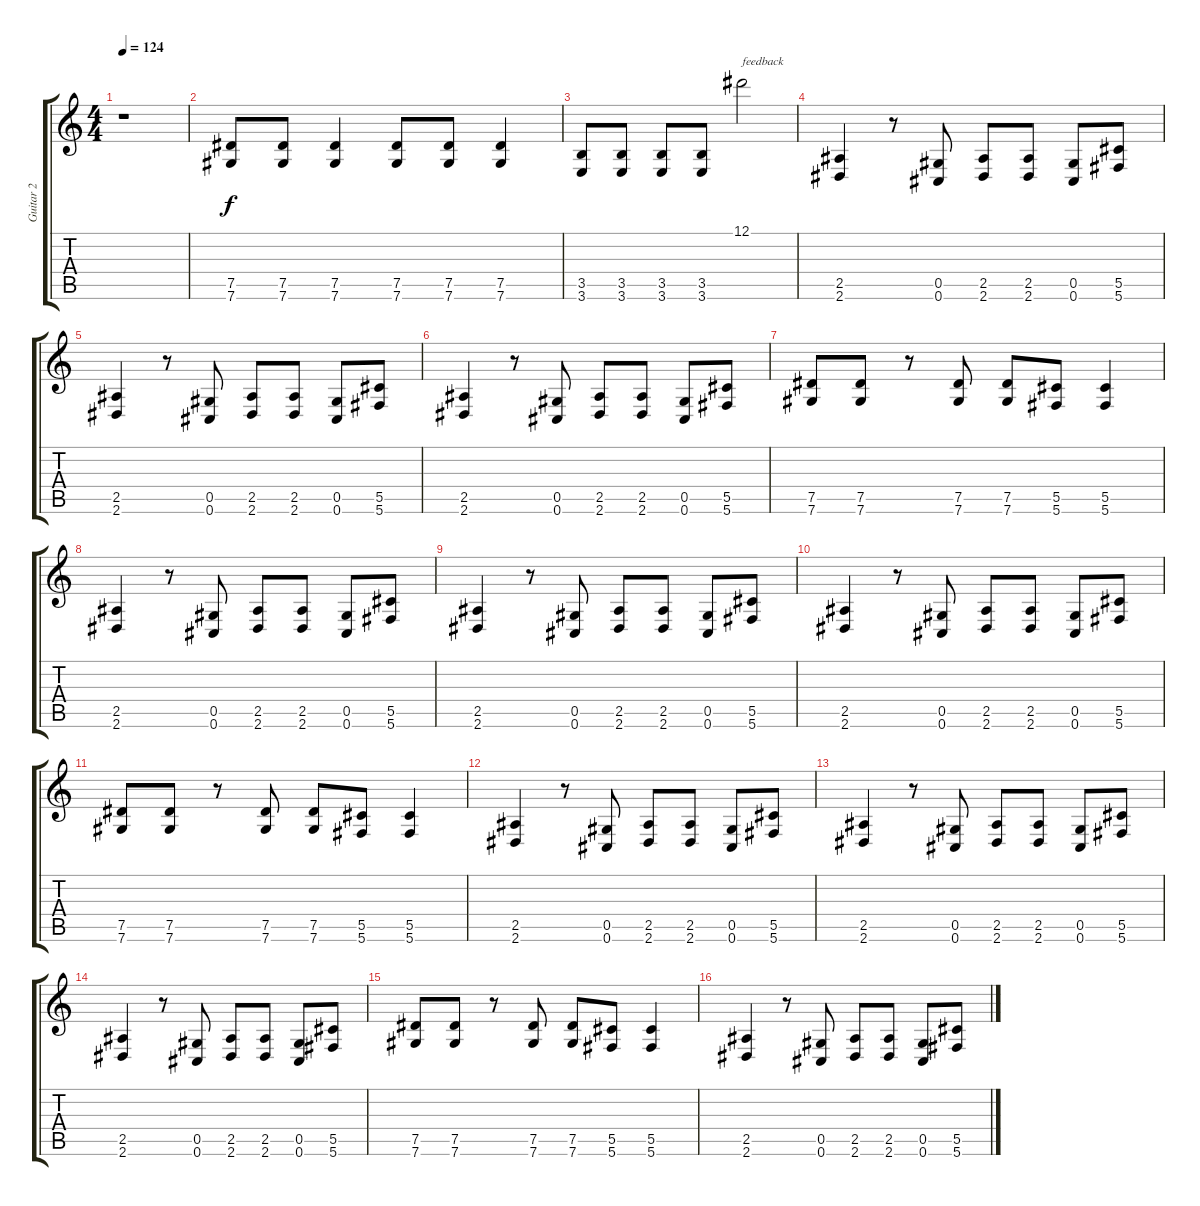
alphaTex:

\track ("Guitar 2" "Guitar 2") {instrument distortionguitar}
\staff {score tabs}
\tuning (Eb4 Bb3 Gb3 Db3 Ab2 Db2) {hide}
\ts (4 4)
\tempo 124
\clef g2
\ks c
r.1{dy f} |
(7.5 7.6).8 (7.5 7.6).8 (7.5 7.6).4 (7.5 7.6).8 (7.5 7.6).8 (7.5 7.6).4 |
(3.5 3.6).8 (3.5 3.6).8 (3.5 3.6).8 (3.5 3.6).8 12.1.2{txt "feedback"} |
(2.5 2.6).4 r.8 (0.5 0.6).8 (2.5 2.6).8 (2.5 2.6).8 (0.5 0.6).8 (5.5 5.6).8 |
(2.5 2.6).4 r.8 (0.5 0.6).8 (2.5 2.6).8 (2.5 2.6).8 (0.5 0.6).8 (5.5 5.6).8 |
(2.5 2.6).4 r.8 (0.5 0.6).8 (2.5 2.6).8 (2.5 2.6).8 (0.5 0.6).8 (5.5 5.6).8 |
(7.5 7.6).8 (7.5 7.6).8 r.8 (7.5 7.6).8 (7.5 7.6).8 (5.5 5.6).8 (5.5 5.6).4 |
(2.5 2.6).4 r.8 (0.5 0.6).8 (2.5 2.6).8 (2.5 2.6).8 (0.5 0.6).8 (5.5 5.6).8 |
(2.5 2.6).4 r.8 (0.5 0.6).8 (2.5 2.6).8 (2.5 2.6).8 (0.5 0.6).8 (5.5 5.6).8 |
(2.5 2.6).4 r.8 (0.5 0.6).8 (2.5 2.6).8 (2.5 2.6).8 (0.5 0.6).8 (5.5 5.6).8 |
(7.5 7.6).8 (7.5 7.6).8 r.8 (7.5 7.6).8 (7.5 7.6).8 (5.5 5.6).8 (5.5 5.6).4 |
(2.5 2.6).4 r.8 (0.5 0.6).8 (2.5 2.6).8 (2.5 2.6).8 (0.5 0.6).8 (5.5 5.6).8 |
(2.5 2.6).4 r.8 (0.5 0.6).8 (2.5 2.6).8 (2.5 2.6).8 (0.5 0.6).8 (5.5 5.6).8 |
(2.5 2.6).4 r.8 (0.5 0.6).8 (2.5 2.6).8 (2.5 2.6).8 (0.5 0.6).8 (5.5 5.6).8 |
(7.5 7.6).8 (7.5 7.6).8 r.8 (7.5 7.6).8 (7.5 7.6).8 (5.5 5.6).8 (5.5 5.6).4 |
(2.5 2.6).4 r.8 (0.5 0.6).8 (2.5 2.6).8 (2.5 2.6).8 (0.5 0.6).8 (5.5 5.6).8
